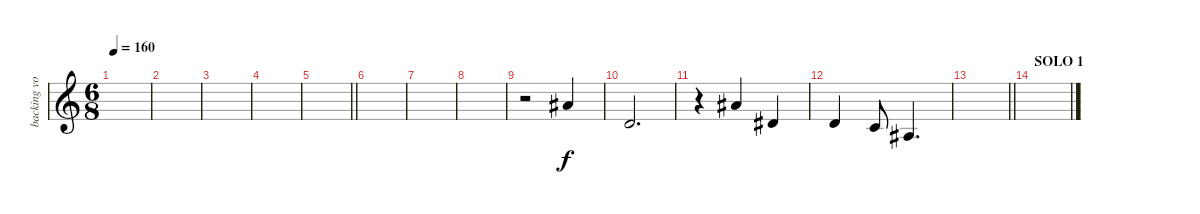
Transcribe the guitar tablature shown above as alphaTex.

\track ("backing vocals" "backing vo") {instrument lead5charang}
\staff {score}
\tuning (E4 B3 G3 D3 A2 E2) {hide}
\ts (6 8)
\tempo 160
\clef g2
\ks c
|
|
|
|
\barLineRight lightlight
|
|
|
|
r.2 6.1.4{instrument lead3calliope} |
7.3.2{d} |
r.4 6.1.4 4.2.4 |
3.2.4 1.2.8 3.3.4{d} |
\barLineRight lightlight
|
\section ("" "SOLO 1")
